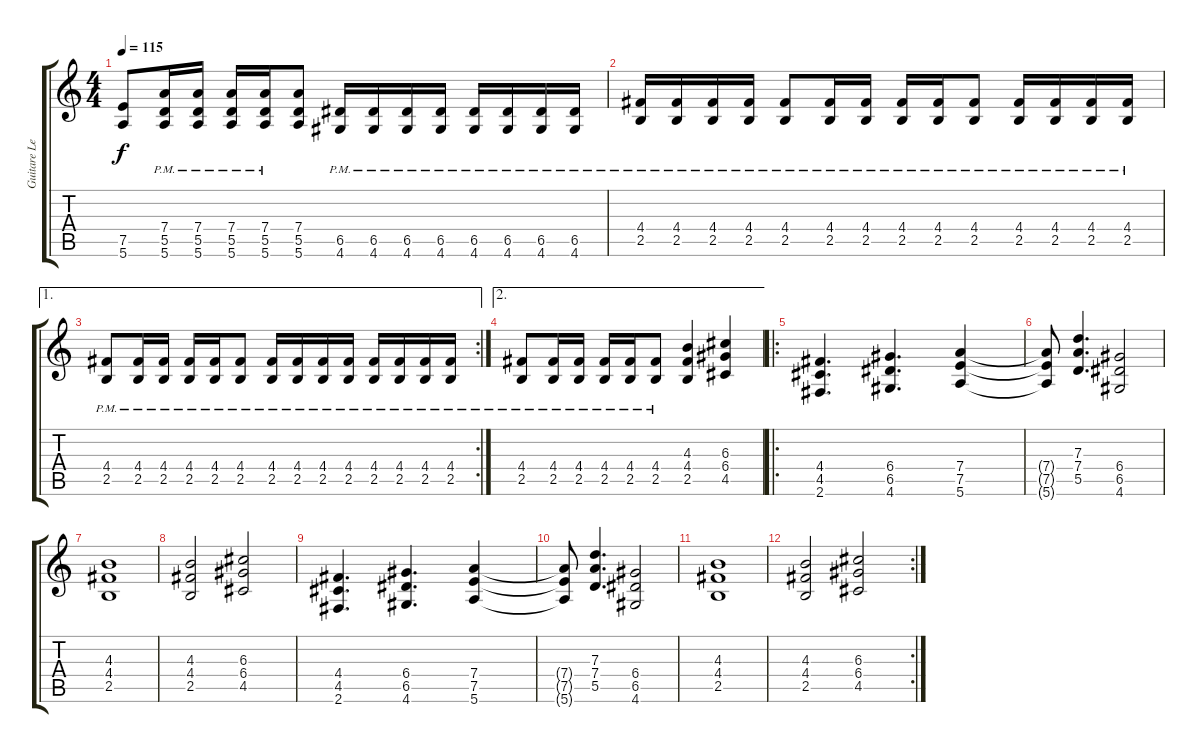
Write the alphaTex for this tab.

\track ("Guitare Lead" "Guitare Le") {instrument distortionguitar}
\staff {score tabs}
\tuning (E4 B3 G3 D3 A2 E2) {hide}
\ts (4 4)
\tempo 115
\clef g2
\ks c
(7.5 5.6).8{dy f} (7.4{pm} 5.5{pm} 5.6{pm}).16 (7.4{pm} 5.5{pm} 5.6{pm}).16 (7.4{pm} 5.5{pm} 5.6{pm}).16 (7.4{pm} 5.5{pm} 5.6{pm}).16 (7.4 5.5 5.6).8 (6.5{pm} 4.6{pm}).16 (6.5{pm} 4.6{pm}).16 (6.5{pm} 4.6{pm}).16 (6.5{pm} 4.6{pm}).16 (6.5{pm} 4.6{pm}).16 (6.5{pm} 4.6{pm}).16 (6.5{pm} 4.6{pm}).16 (6.5{pm} 4.6).16 |
(4.4{pm} 2.5{pm}).16 (4.4{pm} 2.5{pm}).16 (4.4{pm} 2.5{pm}).16 (4.4{pm} 2.5{pm}).16 (4.4{pm} 2.5).8 (4.4{pm} 2.5{pm}).16 (4.4{pm} 2.5{pm}).16 (4.4{pm} 2.5{pm}).16 (4.4{pm} 2.5{pm}).16 (4.4{pm} 2.5).8 (4.4{pm} 2.5{pm}).16 (4.4{pm} 2.5{pm}).16 (4.4{pm} 2.5{pm}).16 (4.4{pm} 2.5{pm}).16 |
\ae 1
\rc 2
(4.4{pm} 2.5).8 (4.4{pm} 2.5{pm}).16 (4.4{pm} 2.5{pm}).16 (4.4{pm} 2.5{pm}).16 (4.4{pm} 2.5{pm}).16 (4.4{pm} 2.5).8 (4.4{pm} 2.5{pm}).16 (4.4{pm} 2.5{pm}).16 (4.4{pm} 2.5{pm}).16 (4.4{pm} 2.5{pm}).16 (4.4{pm} 2.5{pm}).16 (4.4{pm} 2.5{pm}).16 (4.4{pm} 2.5{pm}).16 (4.4{pm} 2.5{pm}).16 |
\ae 2
(4.4{pm} 2.5).8 (4.4{pm} 2.5{pm}).16 (4.4{pm} 2.5{pm}).16 (4.4{pm} 2.5{pm}).16 (4.4{pm} 2.5{pm}).16 (4.4{pm} 2.5).8 (4.3 4.4 2.5).4 (6.3 6.4 4.5).4 |
\ro
(4.4 4.5 2.6).4{d} (6.4 6.5 4.6).4{d} (7.4 7.5 5.6).4 |
(7.4{t} 7.5{t} 5.6{t}).8 (7.3 7.4 5.5).4{d} (6.4 6.5 4.6).2 |
(4.3 4.4 2.5).1 |
(4.3 4.4 2.5).2 (6.3 6.4 4.5).2 |
(4.4 4.5 2.6).4{d} (6.4 6.5 4.6).4{d} (7.4 7.5 5.6).4 |
(7.4{t} 7.5{t} 5.6{t}).8 (7.3 7.4 5.5).4{d} (6.4 6.5 4.6).2 |
(4.3 4.4 2.5).1 |
\rc 2
(4.3 4.4 2.5).2 (6.3 6.4 4.5).2
